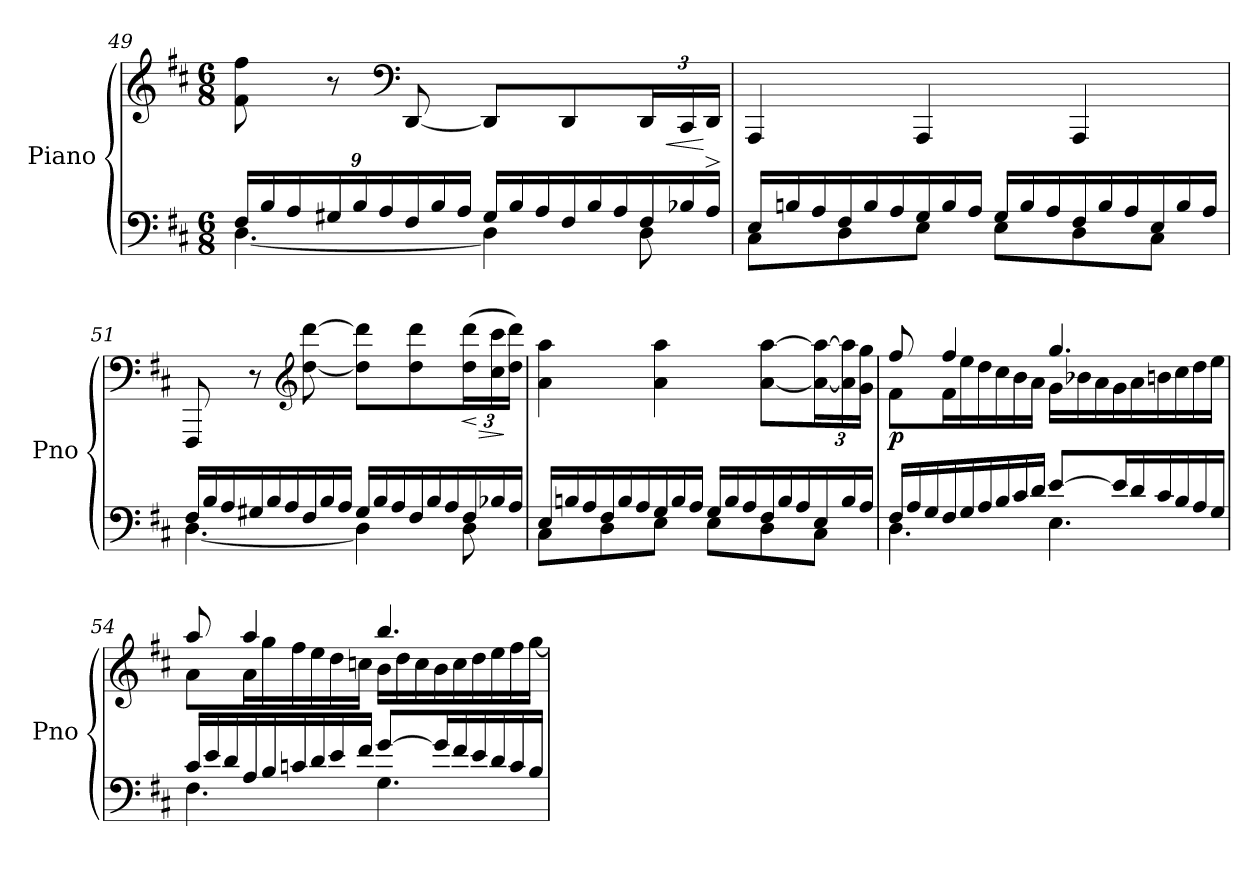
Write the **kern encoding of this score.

**kern	**kern	**dynam
*part1	*part1	*part1
*staff2	*staff1	*staff1/2
*I"Piano	*	*
*I'Pno	*	*
*clefF4	*clefG2	*
*k[f#c#]	*k[f#c#]	*
*M6/8	*M6/8	*
*Xbrackettup	*	*
=49	=49	=49
*^	*	*
24F#/LL	[4.D\	8f#\ 8ff#\	.
24B/	.	.	.
24A/	.	.	.
*Xtuplet	*	*	*
24G#X/	.	8r	.
24B/	.	.	.
24A/	.	.	.
*	*	*clefF4	*
24F#/	.	[8DD/	.
24B/	.	.	.
24A/JJ	.	.	.
24G#/LL	4D\]	8DD/L]	.
24B/	.	.	.
24A/	.	.	.
24F#/	.	8DD/	.
24B/	.	.	.
24A/	.	.	.
*	*	*Xbrackettup	*
24F#/	8D\	24DD/L	.
!	!	!	!LO:HP:b
24B-X/	.	24CC#/	<
!	!	!	!LO:HP:n=1:b
24A/JJ	.	24DD/JJ	[ >
*v	*v	*	*
.	.	]
!!LO:LB:g=z
=50	=50	=50
*^	*	*
24E/LL	8C#\L	4AAA/	.
24Bn/	.	.	.
24A/	.	.	.
24F#/	8D\	.	.
24B/	.	.	.
24A/	.	.	.
24G/	8E\J	4AAA/	.
24B/	.	.	.
24A/JJ	.	.	.
24G/LL	8E\L	.	.
24B/	.	.	.
24A/	.	.	.
24F#/	8D\	4AAA/	.
24B/	.	.	.
24A/	.	.	.
24E/	8C#\J	.	.
24B/	.	.	.
24A/JJ	.	.	.
!!LO:LB:g=z
=51	=51	=51	=51
24F#/LL	[4.D\	8FFF#/	.
24B/	.	.	.
24A/	.	.	.
24G#X/	.	8r	.
24B/	.	.	.
24A/	.	.	.
*	*	*clefG2	*
24F#/	.	[8dd\ [8ddd\	.
24B/	.	.	.
24A/JJ	.	.	.
24G#/LL	4D\]	8dd\] 8ddd\]L	.
24B/	.	.	.
24A/	.	.	.
24F#/	.	8dd\ 8ddd\	.
24B/	.	.	.
24A/	.	.	.
!	!	!	!LO:HP:b
24F#/	8D\	(24dd\ 24ddd\L	<
!	!	!	!LO:HP:n=1:b
24B-X/	.	24cc#\ 24ccc#\	[ >
24A/JJ	.	24dd\ 24ddd\JJ)	]
=52	=52	=52	=52
!	!	!	!LO:DY:b
24E/LL	8C#\L	4a\ 4aa\	other-dynamics
24Bn/	.	.	.
24A/	.	.	.
24F#/	8D\	.	.
24B/	.	.	.
24A/	.	.	.
24G/	8E\J	4a\ 4aa\	.
24B/	.	.	.
24A/JJ	.	.	.
24G/LL	8E\L	.	.
24B/	.	.	.
24A/	.	.	.
24F#/	8D\	[8a\ [8aa\L	.
24B/	.	.	.
24A/	.	.	.
24E/	8C#\J	24a\_ 24aa\_L	.
24B/	.	24a\] 24aa\]	.
24A/JJ	.	24g\ 24gg\JJ	.
!!LO:LB:g=z
=53	=53	=53	=53
*	*	*^	*
!	!	!	!	!LO:DY:b
24F#/LL	4.D\	8ff#/	8f#\L	p
24A/	.	.	.	.
24G/	.	.	.	.
*	*	*	*Xtuplet	*
24F#/	.	4ff#/	24f#\L	.
24G/	.	.	24ee\	.
24A/	.	.	24dd\	.
24B/	.	.	24cc#\	.
24c#/	.	.	24b\	.
24d/JJ	.	.	24a\JJ	.
[8e/L	4.E\	4.gg/	24g\LL	.
.	.	.	24b-X\	.
.	.	.	24a\	.
24e/L]	.	.	24g\	.
24d/	.	.	24a\	.
24c#/	.	.	24bn\	.
24B/	.	.	24cc#\	.
24A/	.	.	24dd\	.
24G/JJ	.	.	24ee\JJ	.
=54	=54	=54	=54	=54
24c#/LL	4.F#\	8aa/	8a\L	.
24e/	.	.	.	.
24d/	.	.	.	.
24A/	.	4aa/	24a\L	.
24B/	.	.	24gg\	.
24cn/	.	.	24ff#\	.
24d/	.	.	24ee\	.
24e/	.	.	24dd\	.
24f#/JJ	.	.	24ccn\JJ	.
[8g/L	4.G\	4.bb/	24b\LL	.
.	.	.	24dd\	.
.	.	.	24cc\	.
24g/L]	.	.	24b\	.
24f#/	.	.	24cc\	.
24e/	.	.	24dd\	.
24d/	.	.	24ee\	.
24c/	.	.	24ff#\	.
24B/JJ	.	.	[24gg\JJ	.
*v	*v	*	*	*
*	*v	*v	*
=	=	=
*-	*-	*-
